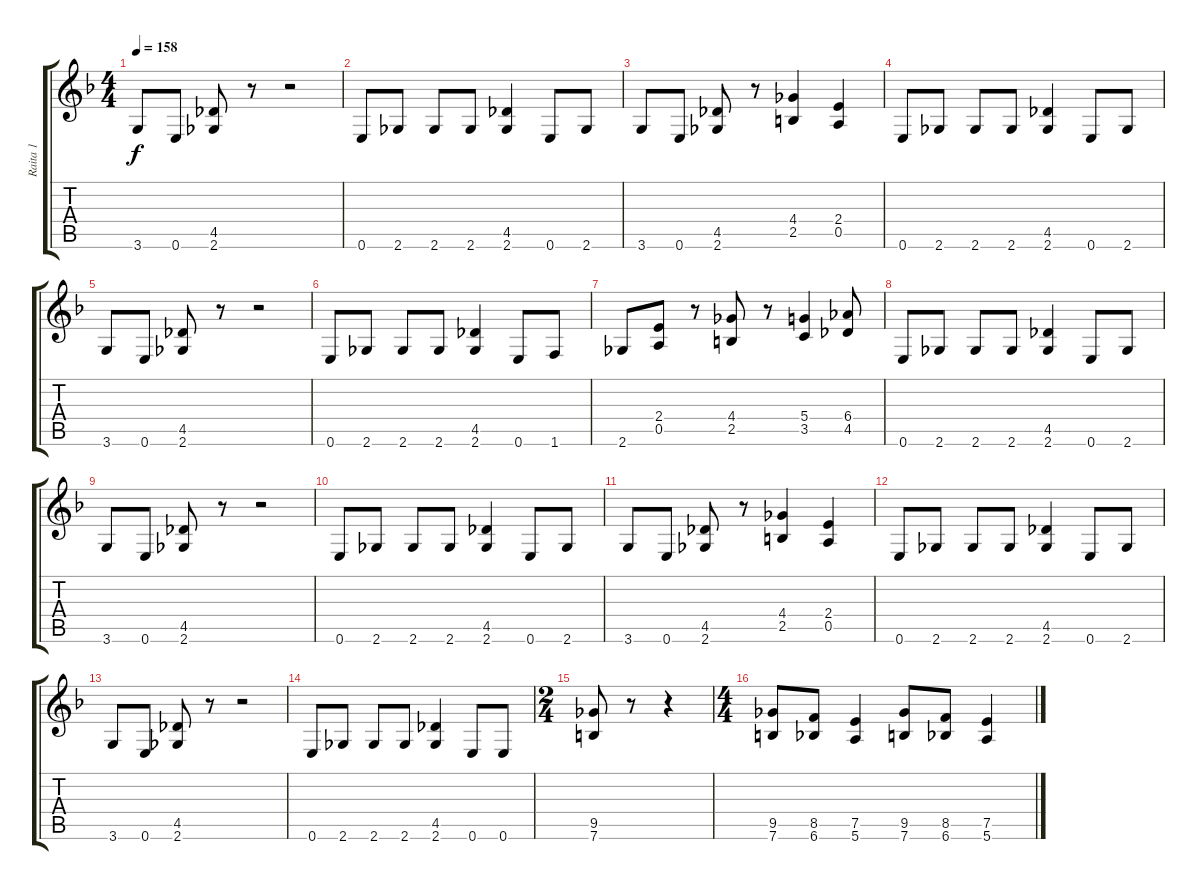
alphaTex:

\track ("Raita 1" "Raita 1") {instrument distortionguitar}
\staff {score tabs}
\tuning (E4 B3 G3 D3 A2 E2) {hide}
\ts (4 4)
\tempo 158
\clef g2
\ks f
3.6.8{dy f} 0.6.8 (4.5 2.6).8 r.8 r.2 |
0.6.8 2.6.8 2.6.8 2.6.8 (4.5 2.6).4 0.6.8 2.6.8 |
3.6.8 0.6.8 (4.5 2.6).8 r.8 (4.4 2.5).4 (2.4 0.5).4 |
0.6.8 2.6.8 2.6.8 2.6.8 (4.5 2.6).4 0.6.8 2.6.8 |
3.6.8 0.6.8 (4.5 2.6).8 r.8 r.2 |
0.6.8 2.6.8 2.6.8 2.6.8 (4.5 2.6).4 0.6.8 1.6.8 |
2.6.8 (2.4 0.5).8 r.8 (4.4 2.5).8 r.8 (5.4 3.5).4 (6.4 4.5).8 |
0.6.8 2.6.8 2.6.8 2.6.8 (4.5 2.6).4 0.6.8 2.6.8 |
3.6.8 0.6.8 (4.5 2.6).8 r.8 r.2 |
0.6.8 2.6.8 2.6.8 2.6.8 (4.5 2.6).4 0.6.8 2.6.8 |
3.6.8 0.6.8 (4.5 2.6).8 r.8 (4.4 2.5).4 (2.4 0.5).4 |
0.6.8 2.6.8 2.6.8 2.6.8 (4.5 2.6).4 0.6.8 2.6.8 |
3.6.8 0.6.8 (4.5 2.6).8 r.8 r.2 |
0.6.8 2.6.8 2.6.8 2.6.8 (4.5 2.6).4 0.6.8 0.6.8 |
\ts (2 4)
(9.5 7.6).8 r.8 r.4 |
\ts (4 4)
(9.5 7.6).8 (8.5 6.6).8 (7.5 5.6).4 (9.5 7.6).8 (8.5 6.6).8 (7.5 5.6).4
